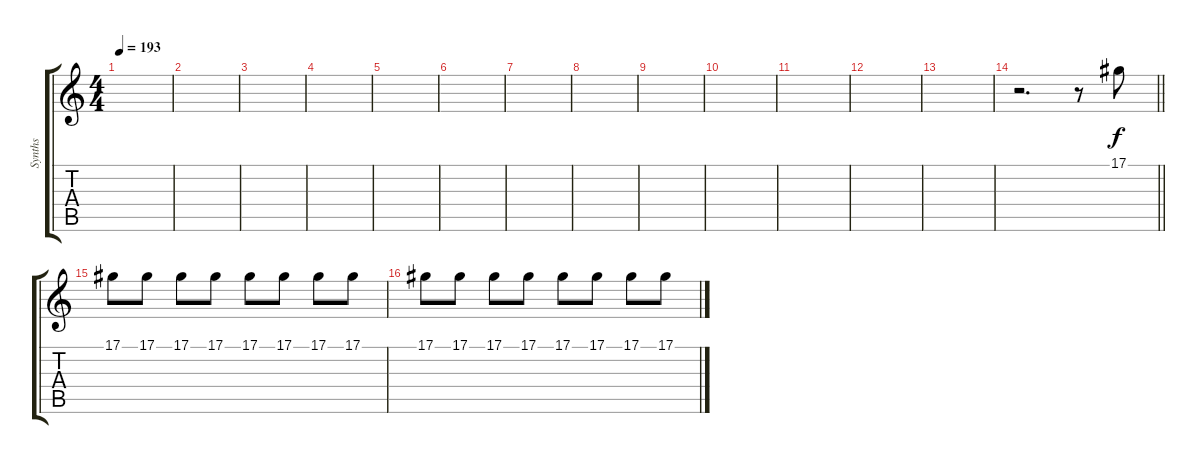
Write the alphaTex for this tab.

\track ("Synths" "Synths") {instrument pad3polysynth}
\staff {score tabs}
\tuning (Eb4 Bb3 Gb3 Db3 Ab2 Eb2) {hide}
\ts (4 4)
\tempo 193
\clef g2
\ks c
|
|
|
|
|
|
|
|
|
|
|
|
|
\barLineRight lightlight
r.2{d} r.8 17.1.8 |
\section ("" "")
17.1.8 17.1.8 17.1.8 17.1.8 17.1.8 17.1.8 17.1.8 17.1.8 |
17.1.8 17.1.8 17.1.8 17.1.8 17.1.8 17.1.8 17.1.8 17.1.8
